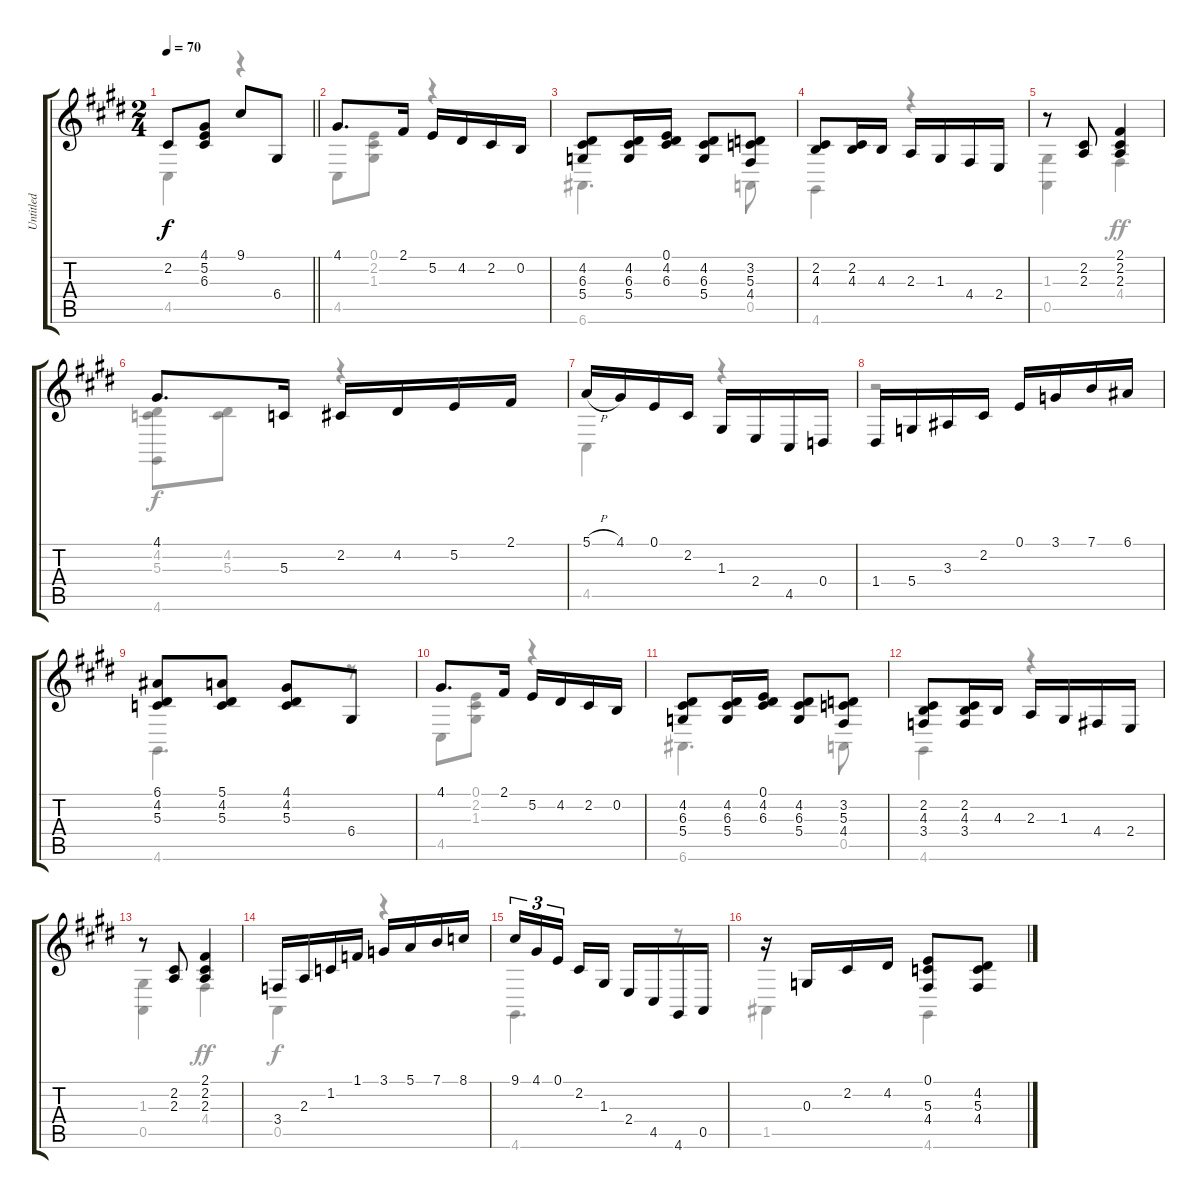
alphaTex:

\track ("Untitled" "Untitled") {instrument brightacousticpiano}
\staff {score tabs}
\tuning (E4 B3 G3 D3 A2 E2) {hide}
\voice
\ts (2 4)
\tempo 70
\clef g2
\barLineRight lightlight
\ks e
2.2.8{dy f} (4.1 5.2 6.3).8 9.1.8 6.4.8 |
\ks c#minor
4.1.8{d} 2.1.16 5.2.16 4.2.16 2.2.16 0.2.16 |
(4.2 6.3 5.4).8 (4.2 6.3 5.4).16 (0.1 4.2 6.3).16 (4.2 6.3 5.4).8 (3.2 5.3 4.4).8 |
(2.2 4.3).8 (2.2 4.3).16 4.3.16 2.3.16 1.3.16 4.4.16 2.4.16 |
\ks e
r.8 (2.2 2.3).8 (2.1 2.2 2.3).4 |
\ks c#minor
4.1.8{d} 5.3.16 2.2.16 4.2.16 5.2.16 2.1.16 |
5.1{h}.16 4.1.16 0.1.16 2.2.16 1.3.16 2.4.16 4.5.16 0.4.16 |
1.4.16 5.4.16 3.3.16 2.2.16 0.1.16 3.1.16 7.1.16 6.1.16 |
\ks e
(6.1 4.2 5.3).8 (5.1 4.2 5.3).8 (4.1 4.2 5.3).8 6.4.8 |
\ks c#minor
4.1.8{d} 2.1.16 5.2.16 4.2.16 2.2.16 0.2.16 |
(4.2 6.3 5.4).8 (4.2 6.3 5.4).16 (0.1 4.2 6.3).16 (4.2 6.3 5.4).8 (3.2 5.3 4.4).8 |
(2.2 4.3 3.4).8 (2.2 4.3 3.4).16 4.3.16 2.3.16 1.3.16 4.4.16 2.4.16 |
\ks e
r.8 (2.2 2.3).8 (2.1 2.2 2.3).4 |
\ks c#minor
3.4.16 2.3.16 1.2.16 1.1.16 3.1.16 5.1.16 7.1.16 8.1.16 |
9.1.16{tu (3 2)} 4.1.16{tu (3 2)} 0.1.16{tu (3 2) beam splitsecondary} 2.2.16 1.3.16 2.4.16 4.5.16 4.6.16 0.5.16 |
\ks e
r.16 0.3.16 2.2.16 4.2.16 (0.1 5.3 4.4).8 (4.2 5.3 4.4).8
\voice
\clef g2
\ottava regular
\simile none
\barLineRight lightlight
\ks e
4.5.4{dy f} r.4 |
\ks c#minor
4.5.8 (0.1 2.2 1.3).8 r.4 |
6.6.4{d} 0.5.8 |
4.6.4 r.4 |
\ks e
(1.3 0.5).4 4.4{ac}.4{dy ff} |
\ks c#minor
(4.2 5.3 4.6).8{dy f} (4.2 5.3).8 r.4 |
4.5.4 r.4 |
r.2 |
\ks e
4.6.4{d} r.8 |
\ks c#minor
4.5.8 (0.1 2.2 1.3).8 r.4 |
6.6.4{d} 0.5.8 |
4.6.4 r.4 |
\ks e
(1.3 0.5).4 4.4{ac}.4{dy ff} |
\ks c#minor
0.5.4{dy f} r.4 |
4.6.4{d} r.8 |
\ks e
1.5.4 4.6.4
